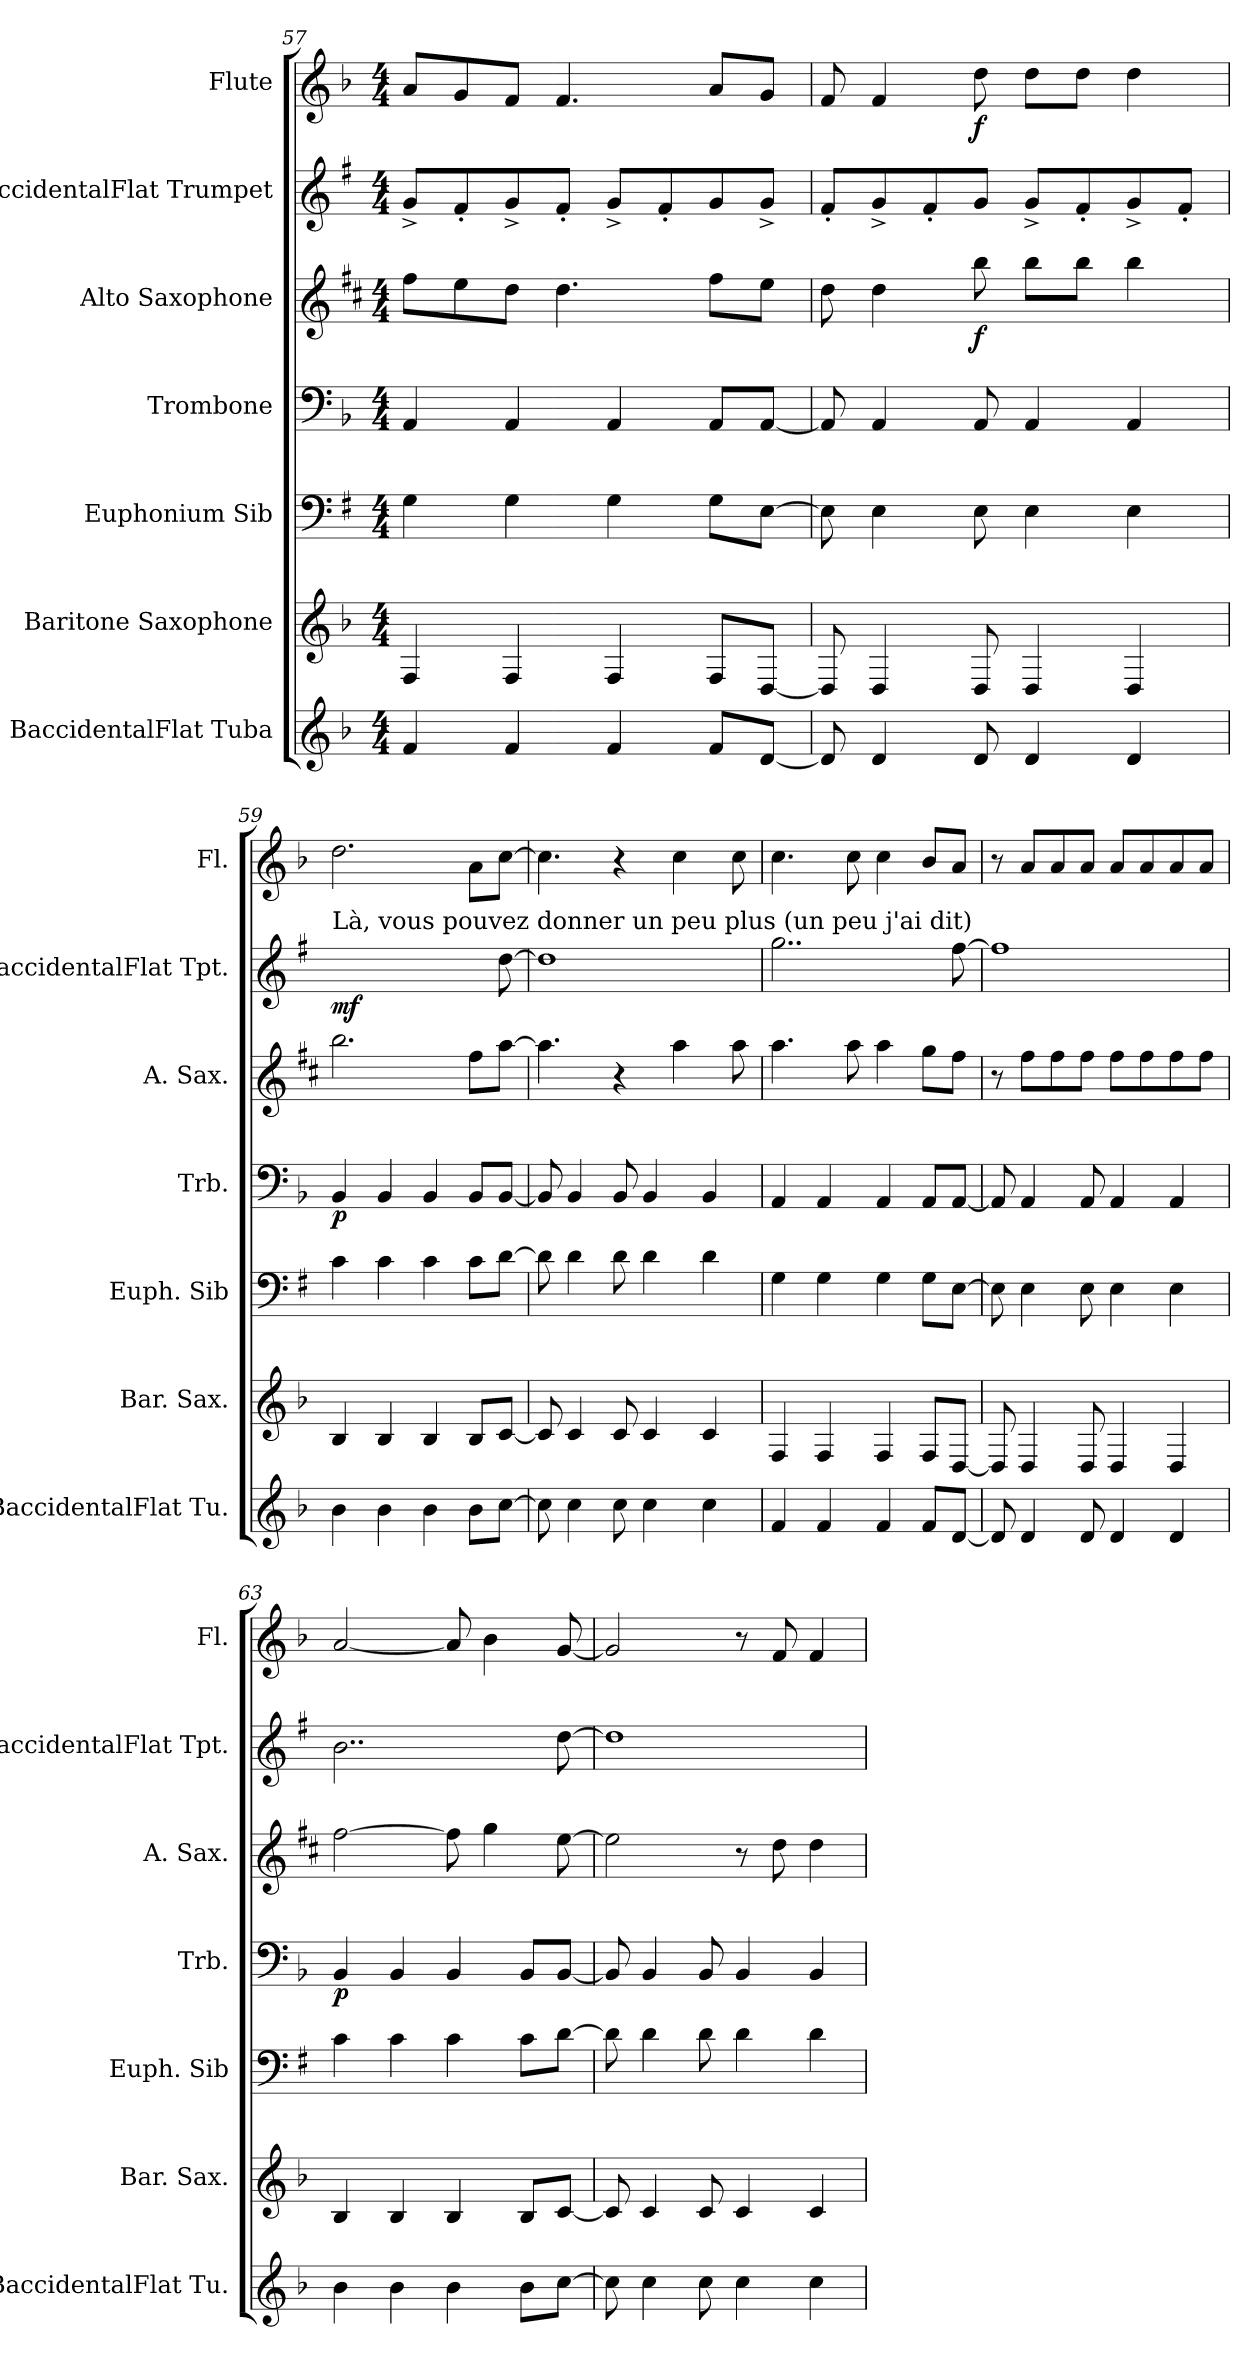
**kern	**kern	**kern	**kern	**dynam	**kern	**dynam	**kern	**dynam	**kern	**dynam
*part7	*part6	*part5	*part4	*part4	*part3	*part3	*part2	*part2	*part1	*part1
*staff7	*staff6	*staff5	*staff4	*staff4	*staff3	*staff3	*staff2	*staff2	*staff1	*staff1
*I"BaccidentalFlat Tuba	*I"Baritone Saxophone	*I"Euphonium Sib	*I"Trombone	*	*I"Alto Saxophone	*	*I"BaccidentalFlat Trumpet	*	*I"Flute	*
*I'BaccidentalFlat Tu.	*I'Bar. Sax.	*I'Euph. Sib	*I'Trb.	*	*I'A. Sax.	*	*I'BaccidentalFlat Tpt.	*	*I'Fl.	*
*clefG2	*clefG2	*clefF4	*clefF4	*	*clefG2	*	*clefG2	*	*clefG2	*
*ITrd15c26	*ITrd12c21	*ITrd1c2	*	*	*ITrd5c9	*	*ITrd1c2	*	*	*
*k[b-]	*k[b-]	*k[b-]	*k[b-]	*	*k[b-]	*	*k[b-]	*	*k[b-]	*
*M4/4	*M4/4	*M4/4	*M4/4	*	*M4/4	*	*M4/4	*	*M4/4	*
=57	=57	=57	=57	=57	=57	=57	=57	=57	=57	=57
4FF/	4FF/	4F\	4AA/	.	8a\L	.	8f^/L	.	8a/L	.
.	.	.	.	.	8g\	.	8e'/	.	8g/	.
4FF/	4FF/	4F\	4AA/	.	8f\J	.	8f^/	.	8f/J	.
.	.	.	.	.	4.f\	.	8e'/J	.	4.f/	.
4FF/	4FF/	4F\	4AA/	.	.	.	8f^/L	.	.	.
.	.	.	.	.	.	.	8e'/	.	.	.
8FF/L	8FF/L	8F\L	8AA/L	.	8a\L	.	8f/	.	8a/L	.
[8DD/J	[8DD/J	[8D\J	[8AA/J	.	8g\J	.	8f^/J	.	8g/J	.
!!LO:PB:g=z
=58	=58	=58	=58	=58	=58	=58	=58	=58	=58	=58
8DD/]	8DD/]	8D\]	8AA/]	.	8f\	.	8e'/L	.	8f/	.
4DD/	4DD/	4D\	4AA/	.	4f\	.	8f^/	.	4f/	.
.	.	.	.	.	.	.	8e'/	.	.	.
!	!	!	!	!	!	!LO:DY:b	!	!	!	!LO:DY:b
8DD/	8DD/	8D\	8AA/	.	8dd\	f	8f/J	.	8dd\	f
4DD/	4DD/	4D\	4AA/	.	8dd\L	.	8f^/L	.	8dd\L	.
.	.	.	.	.	8dd\J	.	8e'/	.	8dd\J	.
4DD/	4DD/	4D\	4AA/	.	4dd\	.	8f^/	.	4dd\	.
.	.	.	.	.	.	.	8e'/J	.	.	.
=59	=59	=59	=59	=59	=59	=59	=59	=59	=59	=59
!	!	!	!	!	!	!	!LO:TX:a:t=Là, vous pouvez donner un peu plus (un peu j'ai dit)	!	!	!
!	!	!	!	!LO:DY:b	!	!	!	!LO:DY:b	!	!
4BB-\	4BB-/	4B-\	4BB-/	p	2.dd\	.	2..b-\yy	mf	2.dd\	.
4BB-\	4BB-/	4B-\	4BB-/	.	.	.	.	.	.	.
4BB-\	4BB-/	4B-\	4BB-/	.	.	.	.	.	.	.
8BB-\L	8BB-/L	8B-\L	8BB-/L	.	8a\L	.	.	.	8a\L	.
[8C\J	[8C/J	[8c\J	[8BB-/J	.	[8cc\J	.	[8cc\	.	[8cc\J	.
=60	=60	=60	=60	=60	=60	=60	=60	=60	=60	=60
8C\]	8C/]	8c\]	8BB-/]	.	4.cc\]	.	1cc]	.	4.cc\]	.
4C\	4C/	4c\	4BB-/	.	.	.	.	.	.	.
8C\	8C/	8c\	8BB-/	.	4r	.	.	.	4r	.
4C\	4C/	4c\	4BB-/	.	.	.	.	.	.	.
.	.	.	.	.	4cc\	.	.	.	4cc\	.
4C\	4C/	4c\	4BB-/	.	.	.	.	.	.	.
.	.	.	.	.	8cc\	.	.	.	8cc\	.
=61	=61	=61	=61	=61	=61	=61	=61	=61	=61	=61
4FF/	4FF/	4F\	4AA/	.	4.cc\	.	2..ff\	.	4.cc\	.
4FF/	4FF/	4F\	4AA/	.	.	.	.	.	.	.
.	.	.	.	.	8cc\	.	.	.	8cc\	.
4FF/	4FF/	4F\	4AA/	.	4cc\	.	.	.	4cc\	.
8FF/L	8FF/L	8F\L	8AA/L	.	8b-\L	.	.	.	8b-/L	.
[8DD/J	[8DD/J	[8D\J	[8AA/J	.	8a\J	.	[8ee\	.	8a/J	.
!!LO:LB:g=z
=62	=62	=62	=62	=62	=62	=62	=62	=62	=62	=62
8DD/]	8DD/]	8D\]	8AA/]	.	8r	.	1ee]	.	8r	.
4DD/	4DD/	4D\	4AA/	.	8a\L	.	.	.	8a/L	.
.	.	.	.	.	8a\	.	.	.	8a/	.
8DD/	8DD/	8D\	8AA/	.	8a\J	.	.	.	8a/J	.
4DD/	4DD/	4D\	4AA/	.	8a\L	.	.	.	8a/L	.
.	.	.	.	.	8a\	.	.	.	8a/	.
4DD/	4DD/	4D\	4AA/	.	8a\	.	.	.	8a/	.
.	.	.	.	.	8a\J	.	.	.	8a/J	.
=63	=63	=63	=63	=63	=63	=63	=63	=63	=63	=63
!	!	!	!	!LO:DY:b	!	!	!	!	!	!
4BB-\	4BB-/	4B-\	4BB-/	p	[2a\	.	2..a\	.	[2a/	.
4BB-\	4BB-/	4B-\	4BB-/	.	.	.	.	.	.	.
4BB-\	4BB-/	4B-\	4BB-/	.	8a\]	.	.	.	8a/]	.
.	.	.	.	.	4b-\	.	.	.	4b-\	.
8BB-\L	8BB-/L	8B-\L	8BB-/L	.	.	.	.	.	.	.
[8C\J	[8C/J	[8c\J	[8BB-/J	.	[8g\	.	[8cc\	.	[8g/	.
=64	=64	=64	=64	=64	=64	=64	=64	=64	=64	=64
8C\]	8C/]	8c\]	8BB-/]	.	2g\]	.	1cc]	.	2g/]	.
4C\	4C/	4c\	4BB-/	.	.	.	.	.	.	.
8C\	8C/	8c\	8BB-/	.	.	.	.	.	.	.
4C\	4C/	4c\	4BB-/	.	8r	.	.	.	8r	.
.	.	.	.	.	8f\	.	.	.	8f/	.
4C\	4C/	4c\	4BB-/	.	4f\	.	.	.	4f/	.
=	=	=	=	=	=	=	=	=	=	=
*-	*-	*-	*-	*-	*-	*-	*-	*-	*-	*-
